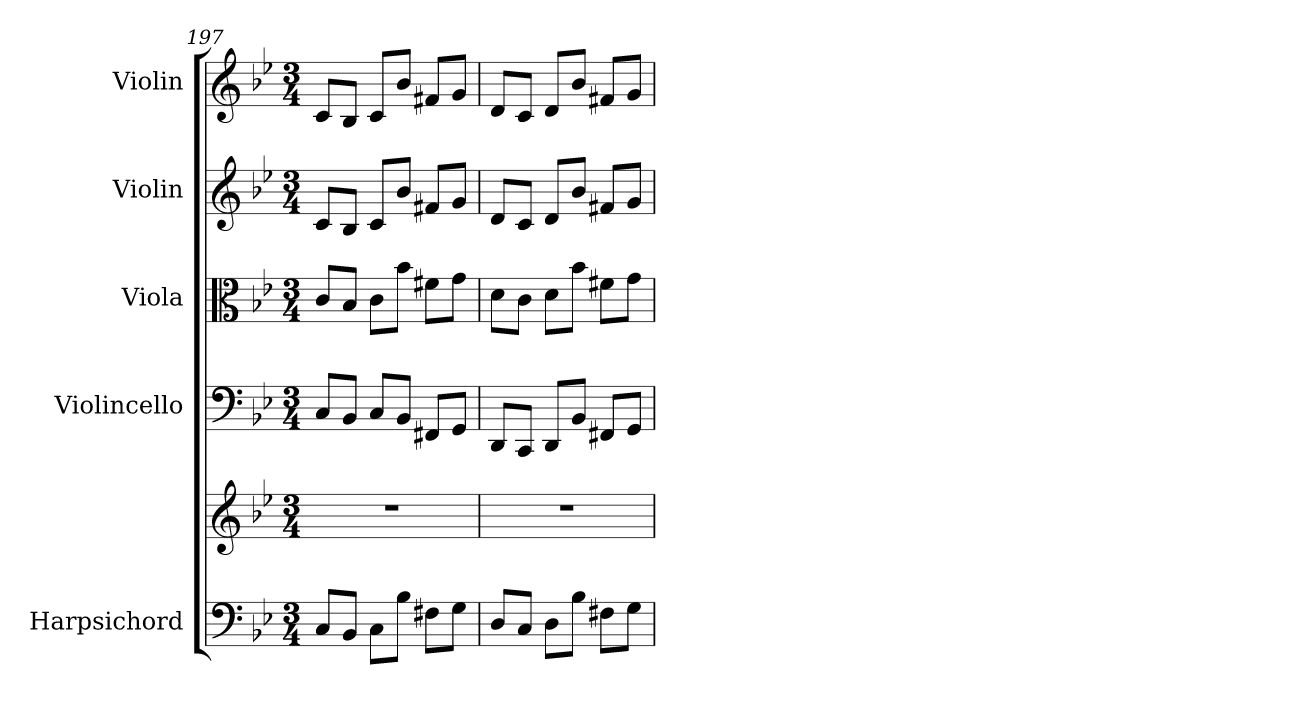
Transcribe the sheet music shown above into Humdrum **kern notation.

**kern	**kern	**kern	**kern	**kern	**kern
*part5	*part5	*part4	*part3	*part2	*part1
*staff6	*staff5	*staff4	*staff3	*staff2	*staff1
*I"Harpsichord	*	*I"Violincello	*I"Viola	*I"Violin	*I"Violin
*I'Hpschd	*	*I'Vc	*I'Vla	*I'Vln	*I'Vln
!!LO:LB:g=z
*clefF4	*clefG2	*clefF4	*clefC3	*clefG2	*clefG2
*k[b-e-]	*k[b-e-]	*k[b-e-]	*k[b-e-]	*k[b-e-]	*k[b-e-]
*M3/4	*M3/4	*M3/4	*M3/4	*M3/4	*M3/4
=197	=197	=197	=197	=197	=197
8C/L	2.r	8C/L	8c/L	8c/L	8c/L
8BB-/J	.	8BB-/J	8B-/J	8B-/J	8B-/J
8C\L	.	8C/L	8c\L	8c/L	8c/L
8B-\J	.	8BB-/J	8b-\J	8b-/J	8b-/J
8F#X\L	.	8FF#X/L	8f#X\L	8f#X/L	8f#X/L
8G\J	.	8GG/J	8g\J	8g/J	8g/J
=198	=198	=198	=198	=198	=198
8D/L	2.r	8DD/L	8d\L	8d/L	8d/L
8C/J	.	8CC/J	8c\J	8c/J	8c/J
8D\L	.	8DD/L	8d\L	8d/L	8d/L
8B-\J	.	8BB-/J	8b-\J	8b-/J	8b-/J
8F#X\L	.	8FF#X/L	8f#X\L	8f#X/L	8f#X/L
8G\J	.	8GG/J	8g\J	8g/J	8g/J
=	=	=	=	=	=
*-	*-	*-	*-	*-	*-
